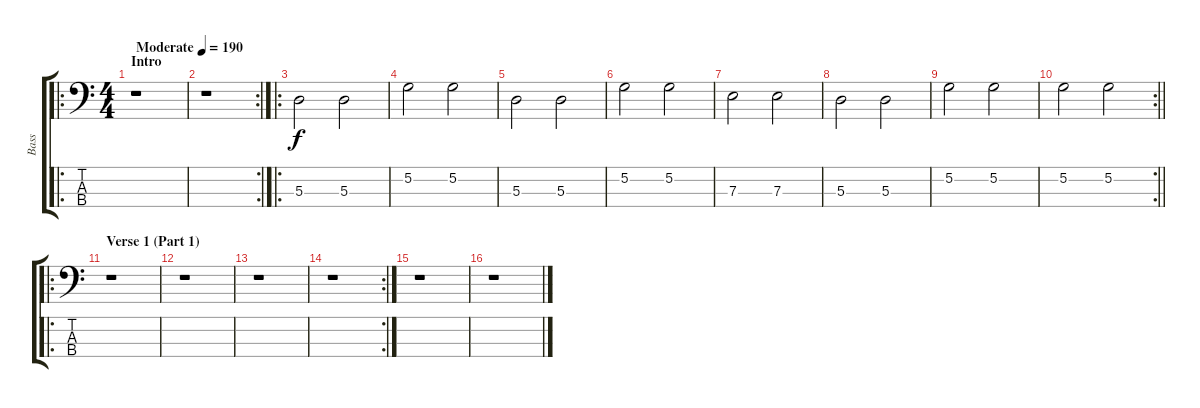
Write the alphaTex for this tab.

\track ("Bass" "Bass") {instrument electricbassfinger}
\staff {score tabs}
\tuning (G2 D2 A1 E1) {hide}
\ro
\ts (4 4)
\section ("" "Intro")
\tempo (190 "Moderate")
\clef f4
\ks c
r.1{dy f instrument electricbassfinger} |
\rc 2
r.1 |
\ro
5.3.2 5.3.2 |
5.2.2 5.2.2 |
5.3.2 5.3.2 |
5.2.2 5.2.2 |
7.3.2 7.3.2 |
5.3.2 5.3.2 |
5.2.2 5.2.2 |
\rc 2
\barLineRight lightlight
5.2.2 5.2.2 |
\ro
\section ("" "Verse 1 (Part 1)")
r.1 |
r.1 |
r.1 |
\rc 2
r.1 |
r.1 |
r.1
